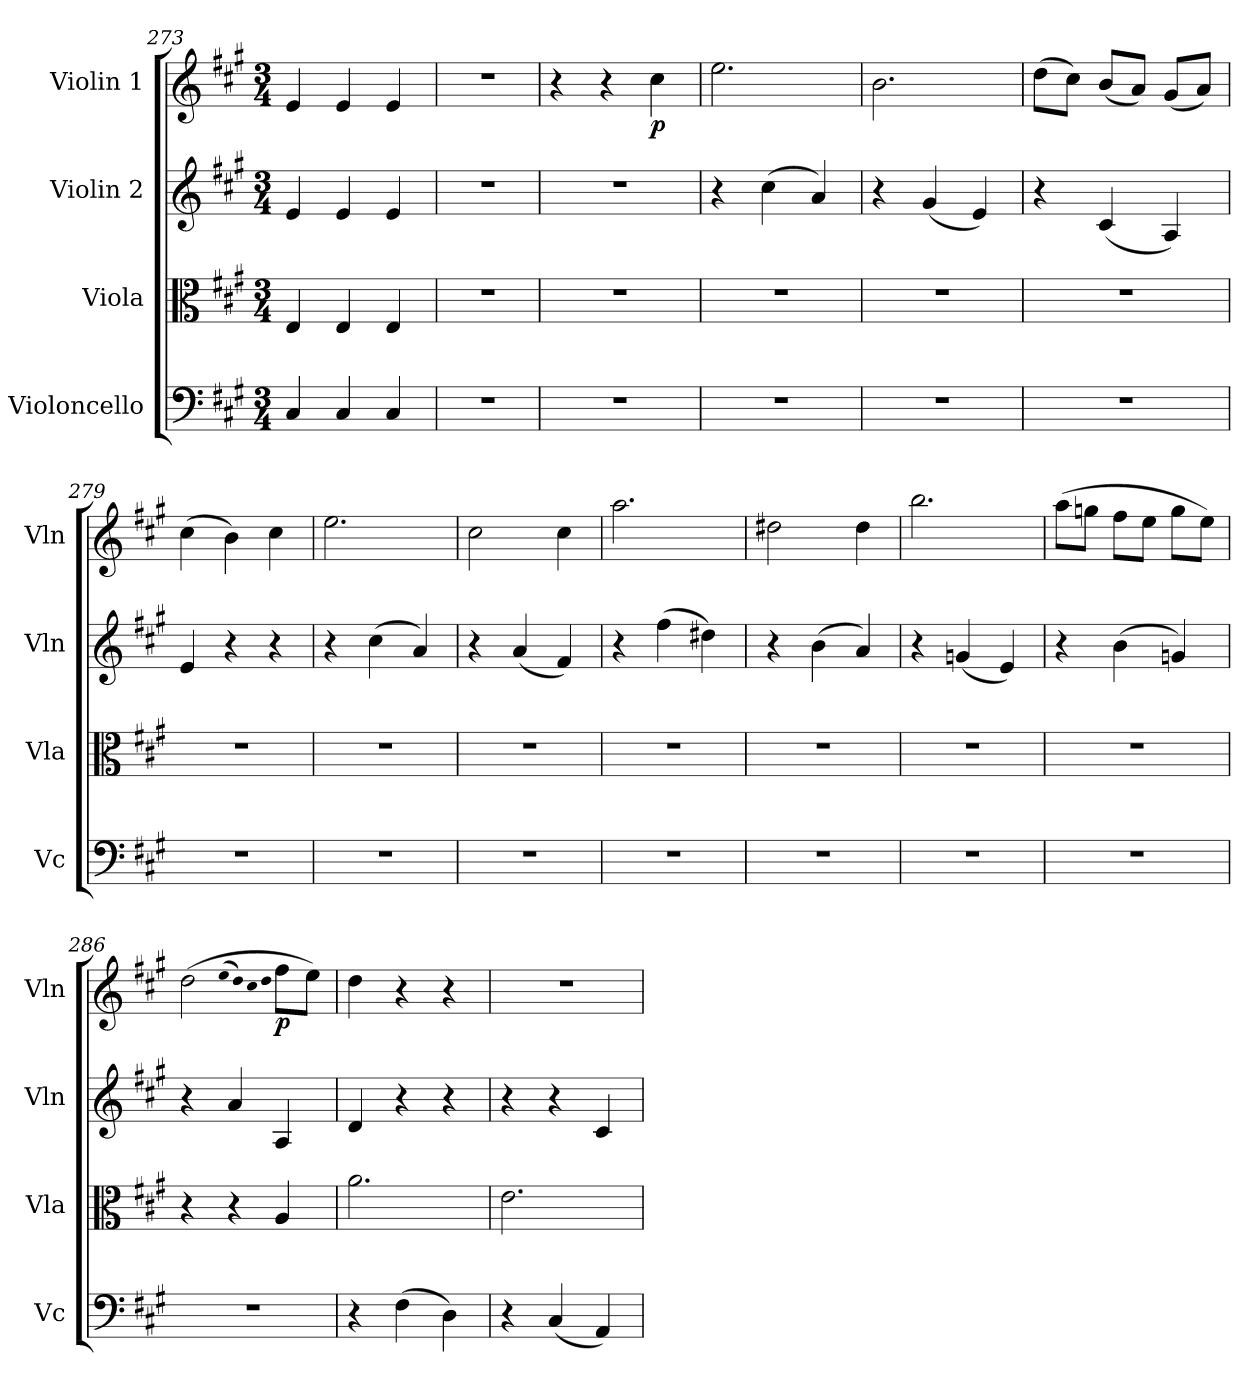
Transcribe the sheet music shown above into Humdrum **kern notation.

**kern	**kern	**kern	**kern	**dynam
*part4	*part3	*part2	*part1	*part1
*staff4	*staff3	*staff2	*staff1	*staff1
*I"Violoncello	*I"Viola	*I"Violin 2	*I"Violin 1	*
*I'Vc	*I'Vla	*I'Vln	*I'Vln	*
*clefF4	*clefC3	*clefG2	*clefG2	*
*k[f#c#g#]	*k[f#c#g#]	*k[f#c#g#]	*k[f#c#g#]	*
*A:	*A:	*A:	*A:	*
*M3/4	*M3/4	*M3/4	*M3/4	*
=273	=273	=273	=273	=273
4C#	4E	4e	4e	.
4C#	4E	4e	4e	.
4C#	4E	4e	4e	.
=274	=274	=274	=274	=274
2.r	2.r	2.r	2.r	.
=275	=275	=275	=275	=275
2.r	2.r	2.r	4r	.
.	.	.	4r	.
.	.	.	4cc#	p
=276	=276	=276	=276	=276
2.r	2.r	4r	2.ee	.
.	.	(4cc#	.	.
.	.	4a)	.	.
=277	=277	=277	=277	=277
2.r	2.r	4r	2.b	.
.	.	(4g#	.	.
.	.	4e)	.	.
=278	=278	=278	=278	=278
2.r	2.r	4r	(8dd\L	.
.	.	.	8cc#\J)	.
.	.	(4c#	(8b/L	.
.	.	.	8a/J)	.
.	.	4A)	(8g#/L	.
.	.	.	8a/J)	.
=279	=279	=279	=279	=279
2.r	2.r	4e	(4cc#	.
.	.	4r	4b)	.
.	.	4r	4cc#	.
=280	=280	=280	=280	=280
2.r	2.r	4r	2.ee	.
.	.	(4cc#	.	.
.	.	4a)	.	.
=281	=281	=281	=281	=281
2.r	2.r	4r	2cc#	.
.	.	(4a	.	.
.	.	4f#)	4cc#	.
=282	=282	=282	=282	=282
2.r	2.r	4r	2.aa	.
.	.	(4ff#	.	.
.	.	4dd#X)	.	.
=283	=283	=283	=283	=283
2.r	2.r	4r	2dd#X	.
.	.	(4b	.	.
.	.	4a)	4dd#	.
=284	=284	=284	=284	=284
2.r	2.r	4r	2.bb	.
.	.	(4gn	.	.
.	.	4e)	.	.
=285	=285	=285	=285	=285
2.r	2.r	4r	(8aa\L	.
.	.	.	8ggn\J	.
.	.	(4b	8ff#\L	.
.	.	.	8ee\J	.
.	.	4gn)	8gg\L	.
.	.	.	8ee\J)	.
=286	=286	=286	=286	=286
2.r	4r	4r	(2dd	.
.	4r	4a	.	.
.	.	.	(qqee	.
.	.	.	qqdd)	.
.	.	.	qqcc#	.
.	.	.	qqdd	.
.	4A	4A	8ff#\L	p
.	.	.	8ee\J)	.
=287	=287	=287	=287	=287
4r	2.a	4d	4dd	.
(4F#	.	4r	4r	.
4D)	.	4r	4r	.
=288	=288	=288	=288	=288
4r	2.e	4r	2.r	.
(4C#	.	4r	.	.
4AA)	.	4c#	.	.
=	=	=	=	=
*-	*-	*-	*-	*-
